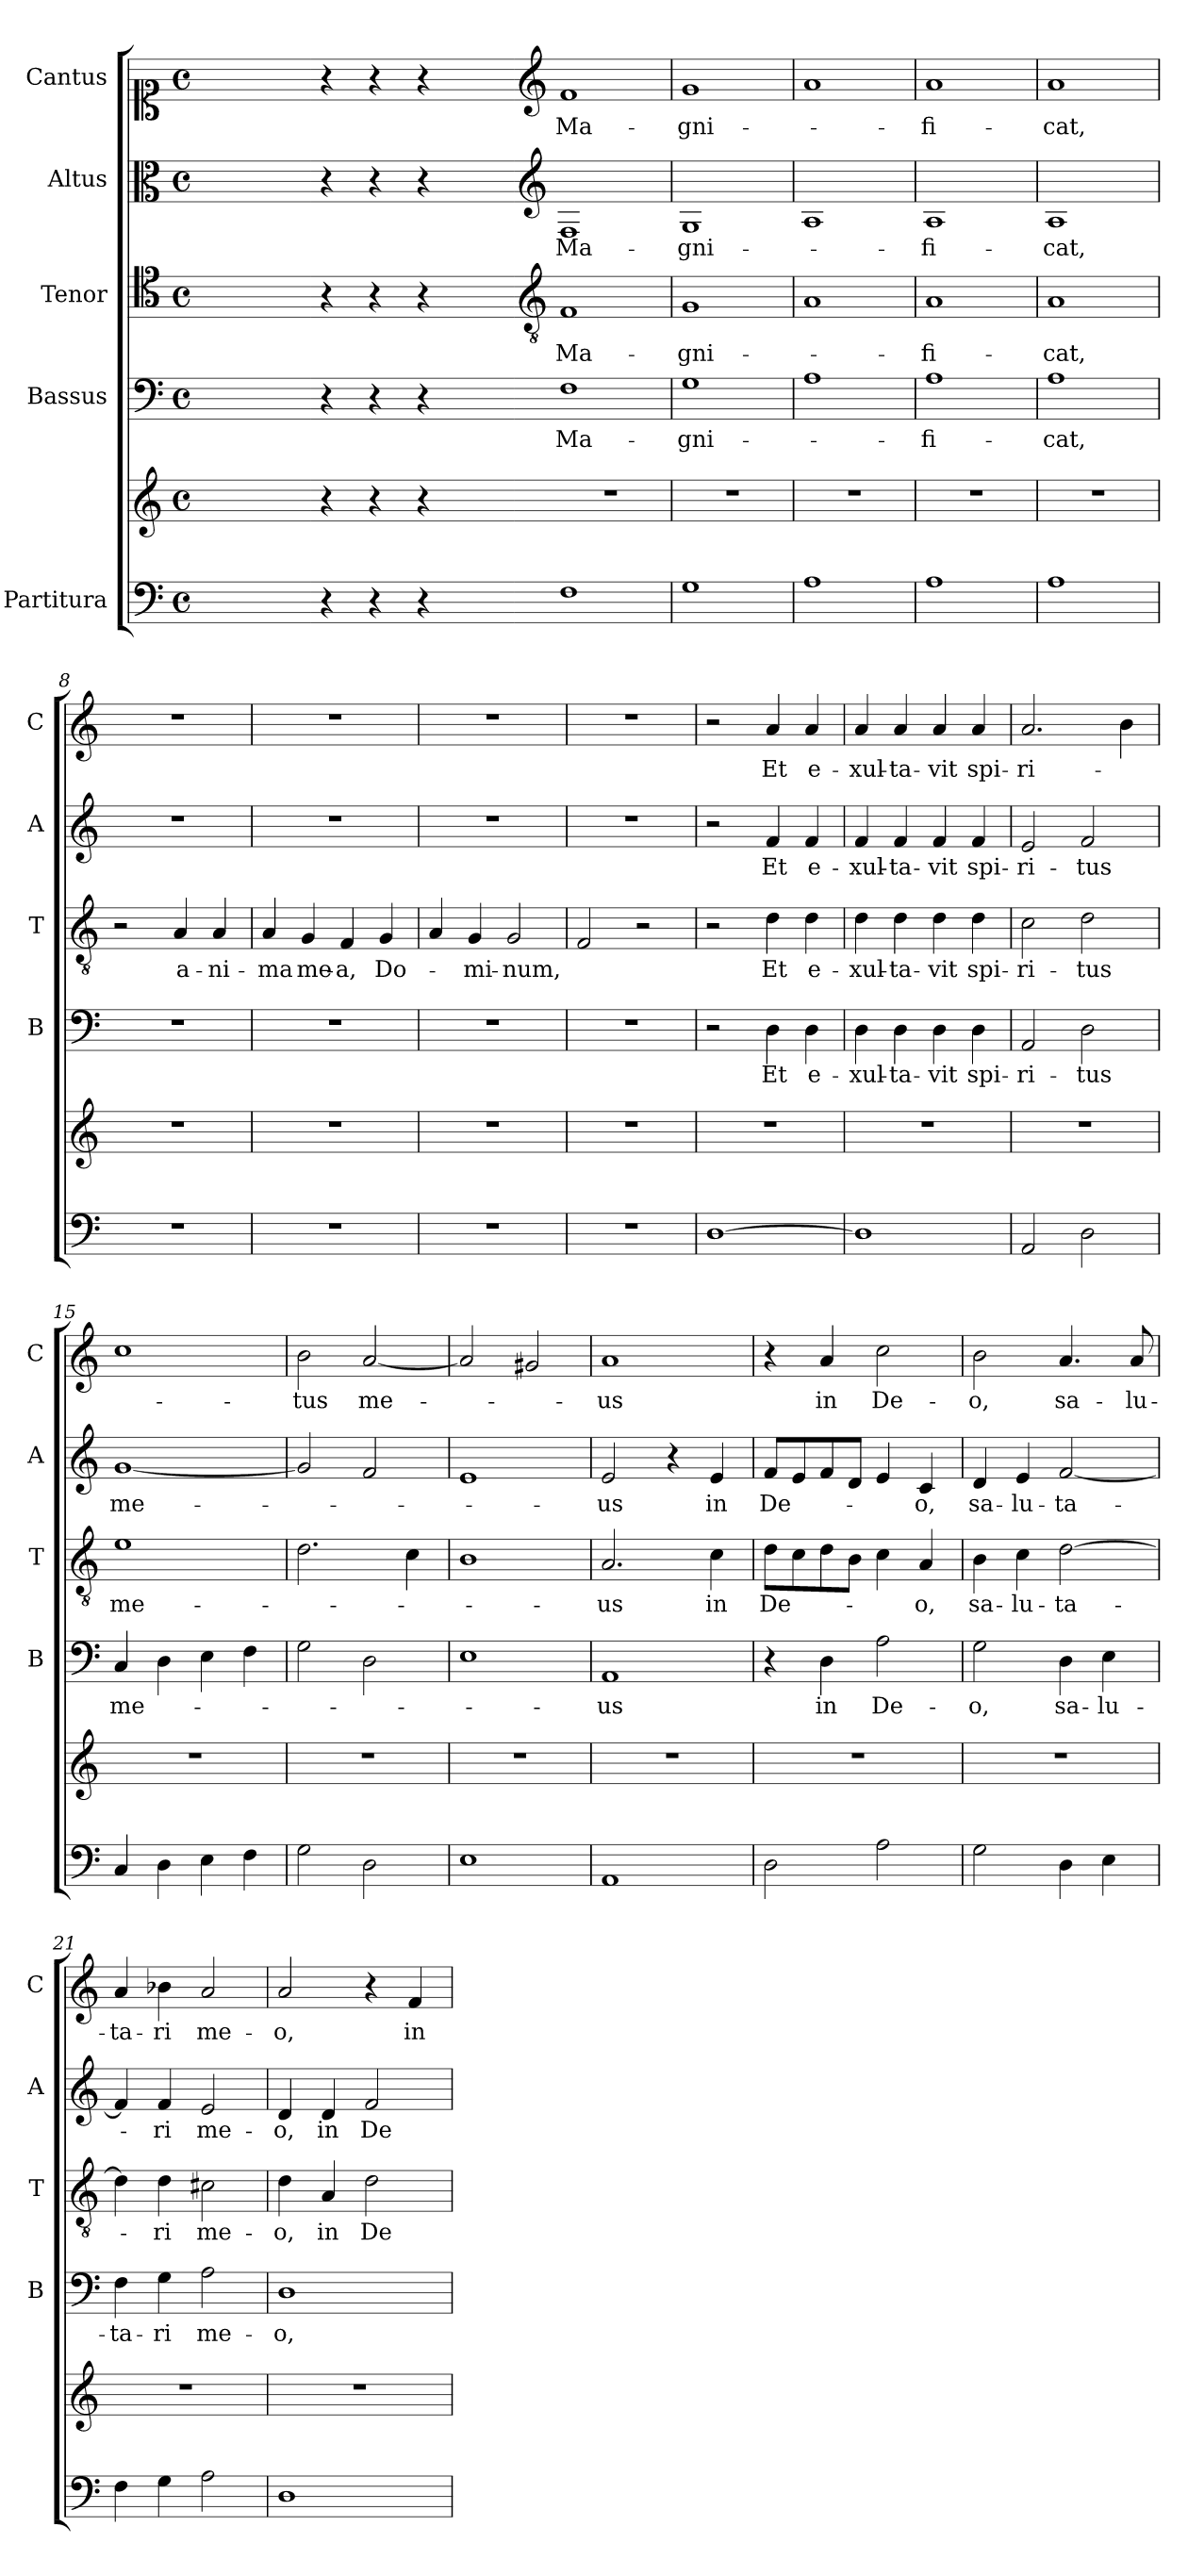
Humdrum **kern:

**kern	**kern	**kern	**text	**kern	**text	**kern	**text	**kern	**text
*part5	*part5	*part4	*part4	*part3	*part3	*part2	*part2	*part1	*part1
*staff6	*staff5	*staff4	*staff4	*staff3	*staff3	*staff2	*staff2	*staff1	*staff1
*I"Partitura	*	*I"Bassus	*	*I"Tenor	*	*I"Altus	*	*I"Cantus	*
*	*	*I'B	*	*I'T	*	*I'A	*	*I'C	*
*clefF4	*clefG2	*clefF4	*	*clefC4	*	*clefC3	*	*clefC1	*
*k[]	*k[]	*k[]	*	*k[]	*	*k[]	*	*k[]	*
*C:	*C:	*C:	*	*C:	*	*C:	*	*C:	*
*M4/4	*M4/4	*M4/4	*	*M4/4	*	*M4/4	*	*M4/4	*
*met(c)	*met(c)	*met(c)	*	*met(c)	*	*met(c)	*	*met(c)	*
=1	=1	=1	=1	=1	=1	=1	=1	=1	=1
1ryy	1ryy	1ryy	.	1ryy	.	1ryy	.	1ryy	.
=2-	=2-	=2-	=2-	=2-	=2-	=2-	=2-	=2-	=2-
4r	4r	4r	.	4r	.	4r	.	4r	.
4r	4r	4r	.	4r	.	4r	.	4r	.
4r	4r	4r	.	4r	.	4r	.	4r	.
4ryy	4ryy	4ryy	.	4ryy	.	4ryy	.	4ryy	.
=3-	=3-	=3-	=3-	=3-	=3-	=3-	=3-	=3-	=3-
*	*	*	*	*clefGv2	*	*clefG2	*	*clefG2	*
!	!	!	!LO:LY:b	!	!LO:LY:b	!	!LO:LY:b	!	!LO:LY:b
1F	1r	1F	Ma-	1F	Ma-	1F	Ma-	1f	Ma-
=4	=4	=4	=4	=4	=4	=4	=4	=4	=4
!	!	!	!LO:LY:b	!	!LO:LY:b	!	!LO:LY:b	!	!LO:LY:b
1G	1r	1G	-gni-	1G	-gni-	1G	-gni-	1g	-gni-
=5	=5	=5	=5	=5	=5	=5	=5	=5	=5
1A	1r	1A	.	1A	.	1A	.	1a	.
=6	=6	=6	=6	=6	=6	=6	=6	=6	=6
!	!	!	!LO:LY:b	!	!LO:LY:b	!	!LO:LY:b	!	!LO:LY:b
1A	1r	1A	-fi-	1A	-fi-	1A	-fi-	1a	-fi-
=7	=7	=7	=7	=7	=7	=7	=7	=7	=7
!	!	!	!LO:LY:b	!	!LO:LY:b	!	!LO:LY:b	!	!LO:LY:b
1A	1r	1A	-cat,	1A	-cat,	1A	-cat,	1a	-cat,
=8	=8	=8	=8	=8	=8	=8	=8	=8	=8
1r	1r	1r	.	2r	.	1r	.	1r	.
!	!	!	!	!	!LO:LY:b	!	!	!	!
.	.	.	.	4A/	a-	.	.	.	.
!	!	!	!	!	!LO:LY:b	!	!	!	!
.	.	.	.	4A/	-ni-	.	.	.	.
=9	=9	=9	=9	=9	=9	=9	=9	=9	=9
!	!	!	!	!	!LO:LY:b	!	!	!	!
1r	1r	1r	.	4A/	-ma	1r	.	1r	.
!	!	!	!	!	!LO:LY:b	!	!	!	!
.	.	.	.	4G/	me-	.	.	.	.
!	!	!	!	!	!LO:LY:b	!	!	!	!
.	.	.	.	4F/	-a,	.	.	.	.
!	!	!	!	!	!LO:LY:b	!	!	!	!
.	.	.	.	4G/	Do-	.	.	.	.
=10	=10	=10	=10	=10	=10	=10	=10	=10	=10
1r	1r	1r	.	4A/	.	1r	.	1r	.
!	!	!	!	!	!LO:LY:b	!	!	!	!
.	.	.	.	4G/	-mi-	.	.	.	.
!	!	!	!	!	!LO:LY:b	!	!	!	!
.	.	.	.	2G/	-num,	.	.	.	.
=11	=11	=11	=11	=11	=11	=11	=11	=11	=11
1r	1r	1r	.	2F/	.	1r	.	1r	.
.	.	.	.	2r	.	.	.	.	.
=12	=12	=12	=12	=12	=12	=12	=12	=12	=12
[1D	1r	2r	.	2r	.	2r	.	2r	.
!	!	!	!LO:LY:b	!	!LO:LY:b	!	!LO:LY:b	!	!LO:LY:b
.	.	4D\	Et	4d\	Et	4f/	Et	4a/	Et
!	!	!	!LO:LY:b	!	!LO:LY:b	!	!LO:LY:b	!	!LO:LY:b
.	.	4D\	e-	4d\	e-	4f/	e-	4a/	e-
=13	=13	=13	=13	=13	=13	=13	=13	=13	=13
!	!	!	!LO:LY:b	!	!LO:LY:b	!	!LO:LY:b	!	!LO:LY:b
1D]	1r	4D\	-xul-	4d\	-xul-	4f/	-xul-	4a/	-xul-
!	!	!	!LO:LY:b	!	!LO:LY:b	!	!LO:LY:b	!	!LO:LY:b
.	.	4D\	-ta-	4d\	-ta-	4f/	-ta-	4a/	-ta-
!	!	!	!LO:LY:b	!	!LO:LY:b	!	!LO:LY:b	!	!LO:LY:b
.	.	4D\	-vit	4d\	-vit	4f/	-vit	4a/	-vit
!	!	!	!LO:LY:b	!	!LO:LY:b	!	!LO:LY:b	!	!LO:LY:b
.	.	4D\	spi-	4d\	spi-	4f/	spi-	4a/	spi-
!!LO:LB:g=z
=14	=14	=14	=14	=14	=14	=14	=14	=14	=14
!	!	!	!LO:LY:b	!	!LO:LY:b	!	!LO:LY:b	!	!LO:LY:b
2AA/	1r	2AA/	-ri-	2c\	-ri-	2e/	-ri-	2.a/	-ri-
!	!	!	!LO:LY:b	!	!LO:LY:b	!	!LO:LY:b	!	!
2D\	.	2D\	-tus	2d\	-tus	2f/	-tus	.	.
.	.	.	.	.	.	.	.	4b\	.
=15	=15	=15	=15	=15	=15	=15	=15	=15	=15
!	!	!	!LO:LY:b	!	!LO:LY:b	!	!LO:LY:b	!	!
4C/	1r	4C/	me-	1e	me-	[1g	me-	1cc	.
4D\	.	4D\	.	.	.	.	.	.	.
4E\	.	4E\	.	.	.	.	.	.	.
4F\	.	4F\	.	.	.	.	.	.	.
=16	=16	=16	=16	=16	=16	=16	=16	=16	=16
!	!	!	!	!	!	!	!	!	!LO:LY:b
2G\	1r	2G\	.	2.d\	.	2g/]	.	2b\	-tus
!	!	!	!	!	!	!	!	!	!LO:LY:b
2D\	.	2D\	.	.	.	2f/	.	[2a/	me-
.	.	.	.	4c\	.	.	.	.	.
=17	=17	=17	=17	=17	=17	=17	=17	=17	=17
1E	1r	1E	.	1B	.	1e	.	2a/]	.
.	.	.	.	.	.	.	.	2g#X/	.
=18	=18	=18	=18	=18	=18	=18	=18	=18	=18
!	!	!	!LO:LY:b	!	!LO:LY:b	!	!LO:LY:b	!	!LO:LY:b
1AA	1r	1AA	-us	2.A/	-us	2e/	-us	1a	-us
.	.	.	.	.	.	4r	.	.	.
!	!	!	!	!	!LO:LY:b	!	!LO:LY:b	!	!
.	.	.	.	4c\	in	4e/	in	.	.
=19	=19	=19	=19	=19	=19	=19	=19	=19	=19
!	!	!	!	!	!LO:LY:b	!	!LO:LY:b	!	!
2D\	1r	4r	.	8d\L	De-	8f/L	De-	4r	.
.	.	.	.	8c\	.	8e/	.	.	.
!	!	!	!LO:LY:b	!	!	!	!	!	!LO:LY:b
.	.	4D\	in	8d\	.	8f/	.	4a/	in
.	.	.	.	8B\J	.	8d/J	.	.	.
!	!	!	!LO:LY:b	!	!	!	!	!	!LO:LY:b
2A\	.	2A\	De-	4c\	.	4e/	.	2cc\	De-
!	!	!	!	!	!LO:LY:b	!	!LO:LY:b	!	!
.	.	.	.	4A/	-o,	4c/	-o,	.	.
=20	=20	=20	=20	=20	=20	=20	=20	=20	=20
!	!	!	!LO:LY:b	!	!LO:LY:b	!	!LO:LY:b	!	!LO:LY:b
2G\	1r	2G\	-o,	4B\	sa-	4d/	sa-	2b\	-o,
!	!	!	!	!	!LO:LY:b	!	!LO:LY:b	!	!
.	.	.	.	4c\	-lu-	4e/	-lu-	.	.
!	!	!	!LO:LY:b	!	!LO:LY:b	!	!LO:LY:b	!	!LO:LY:b
4D\	.	4D\	sa-	[2d\	-ta-	[2f/	-ta-	4.a/	sa-
!	!	!	!LO:LY:b	!	!	!	!	!	!
4E\	.	4E\	-lu-	.	.	.	.	.	.
!	!	!	!	!	!	!	!	!	!LO:LY:b
.	.	.	.	.	.	.	.	8a/	-lu-
=21	=21	=21	=21	=21	=21	=21	=21	=21	=21
!	!	!	!LO:LY:b	!	!	!	!	!	!LO:LY:b
4F\	1r	4F\	-ta-	4d\]	.	4f/]	.	4a/	-ta-
!	!	!	!LO:LY:b	!	!LO:LY:b	!	!LO:LY:b	!	!LO:LY:b
4G\	.	4G\	-ri	4d\	-ri	4f/	-ri	4b-X\	-ri
!	!	!	!LO:LY:b	!	!LO:LY:b	!	!LO:LY:b	!	!LO:LY:b
2A\	.	2A\	me-	2c#X\	me-	2e/	me-	2a/	me-
=22	=22	=22	=22	=22	=22	=22	=22	=22	=22
!	!	!	!LO:LY:b	!	!LO:LY:b	!	!LO:LY:b	!	!LO:LY:b
1D	1r	1D	-o,	4d\	-o,	4d/	-o,	2a/	-o,
!	!	!	!	!	!LO:LY:b	!	!LO:LY:b	!	!
.	.	.	.	4A/	in	4d/	in	.	.
!	!	!	!	!	!LO:LY:b	!	!LO:LY:b	!	!
.	.	.	.	2d\	De-	2f/	De-	4r	.
!	!	!	!	!	!	!	!	!	!LO:LY:b
.	.	.	.	.	.	.	.	4f/	in
=	=	=	=	=	=	=	=	=	=
*-	*-	*-	*-	*-	*-	*-	*-	*-	*-
